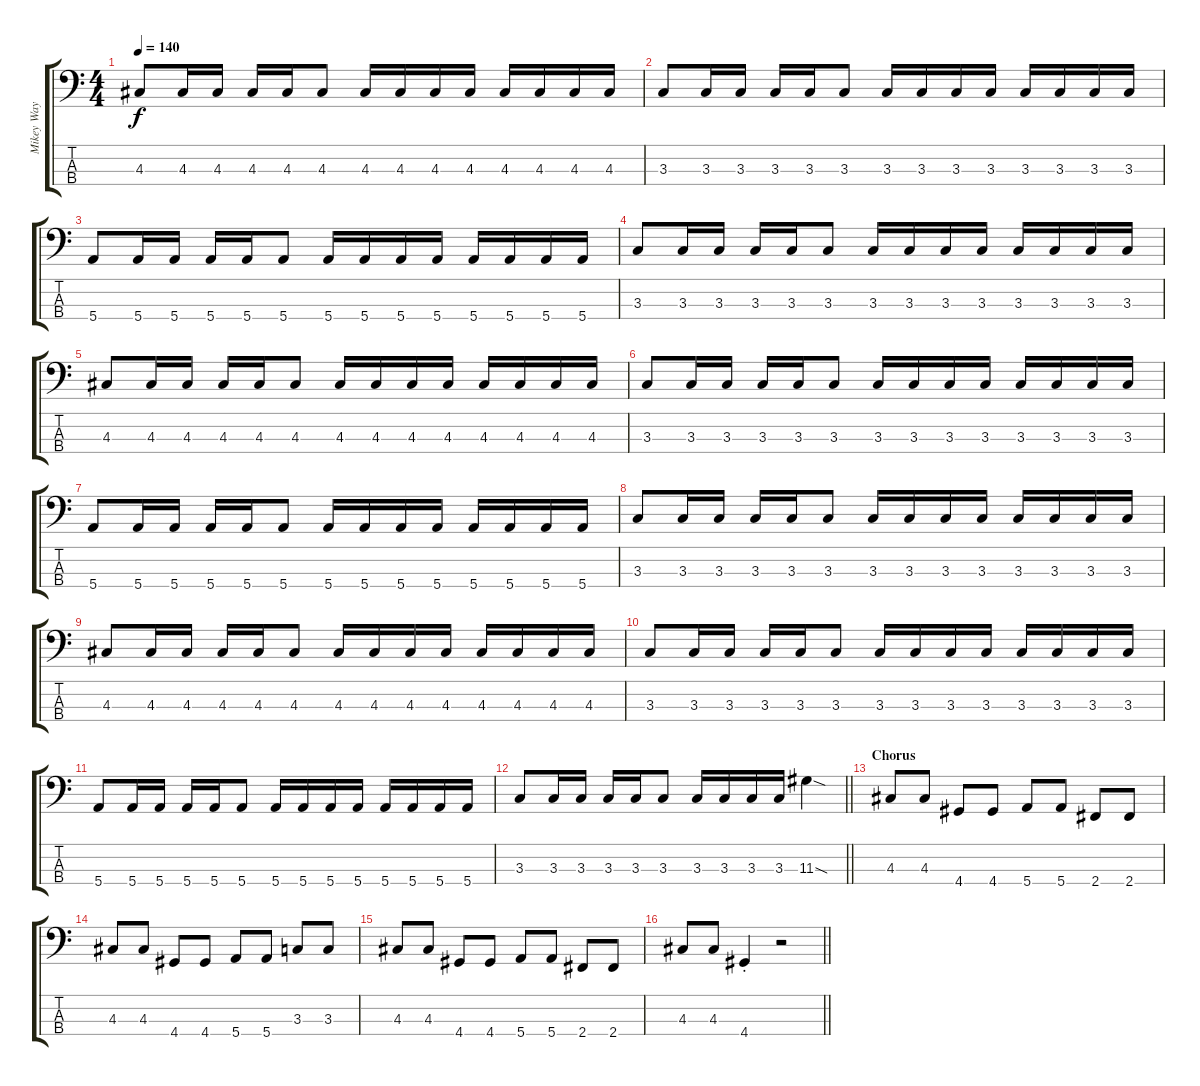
\track ("Mikey Way" "Mikey Way") {instrument electricbasspick}
\staff {score tabs}
\tuning (G2 D2 A1 E1) {hide}
\ts (4 4)
\tempo 140
\clef f4
\ks c
4.3.8{dy f} 4.3.16 4.3.16 4.3.16 4.3.16 4.3.8 4.3.16 4.3.16 4.3.16 4.3.16 4.3.16 4.3.16 4.3.16 4.3.16 |
3.3.8 3.3.16 3.3.16 3.3.16 3.3.16 3.3.8 3.3.16 3.3.16 3.3.16 3.3.16 3.3.16 3.3.16 3.3.16 3.3.16 |
5.4.8 5.4.16 5.4.16 5.4.16 5.4.16 5.4.8 5.4.16 5.4.16 5.4.16 5.4.16 5.4.16 5.4.16 5.4.16 5.4.16 |
3.3.8 3.3.16 3.3.16 3.3.16 3.3.16 3.3.8 3.3.16 3.3.16 3.3.16 3.3.16 3.3.16 3.3.16 3.3.16 3.3.16 |
4.3.8 4.3.16 4.3.16 4.3.16 4.3.16 4.3.8 4.3.16 4.3.16 4.3.16 4.3.16 4.3.16 4.3.16 4.3.16 4.3.16 |
3.3.8 3.3.16 3.3.16 3.3.16 3.3.16 3.3.8 3.3.16 3.3.16 3.3.16 3.3.16 3.3.16 3.3.16 3.3.16 3.3.16 |
5.4.8 5.4.16 5.4.16 5.4.16 5.4.16 5.4.8 5.4.16 5.4.16 5.4.16 5.4.16 5.4.16 5.4.16 5.4.16 5.4.16 |
3.3.8 3.3.16 3.3.16 3.3.16 3.3.16 3.3.8 3.3.16 3.3.16 3.3.16 3.3.16 3.3.16 3.3.16 3.3.16 3.3.16 |
4.3.8 4.3.16 4.3.16 4.3.16 4.3.16 4.3.8 4.3.16 4.3.16 4.3.16 4.3.16 4.3.16 4.3.16 4.3.16 4.3.16 |
3.3.8 3.3.16 3.3.16 3.3.16 3.3.16 3.3.8 3.3.16 3.3.16 3.3.16 3.3.16 3.3.16 3.3.16 3.3.16 3.3.16 |
5.4.8 5.4.16 5.4.16 5.4.16 5.4.16 5.4.8 5.4.16 5.4.16 5.4.16 5.4.16 5.4.16 5.4.16 5.4.16 5.4.16 |
\barLineRight lightlight
3.3.8 3.3.16 3.3.16 3.3.16 3.3.16 3.3.8 3.3.16 3.3.16 3.3.16 3.3.16 11.3{sod}.4 |
\section ("" "Chorus")
4.3.8 4.3.8 4.4.8 4.4.8 5.4.8 5.4.8 2.4.8 2.4.8 |
4.3.8 4.3.8 4.4.8 4.4.8 5.4.8 5.4.8 3.3.8 3.3.8 |
4.3.8 4.3.8 4.4.8 4.4.8 5.4.8 5.4.8 2.4.8 2.4.8 |
\barLineRight lightlight
4.3.8 4.3.8 4.4{st}.4 r.2
